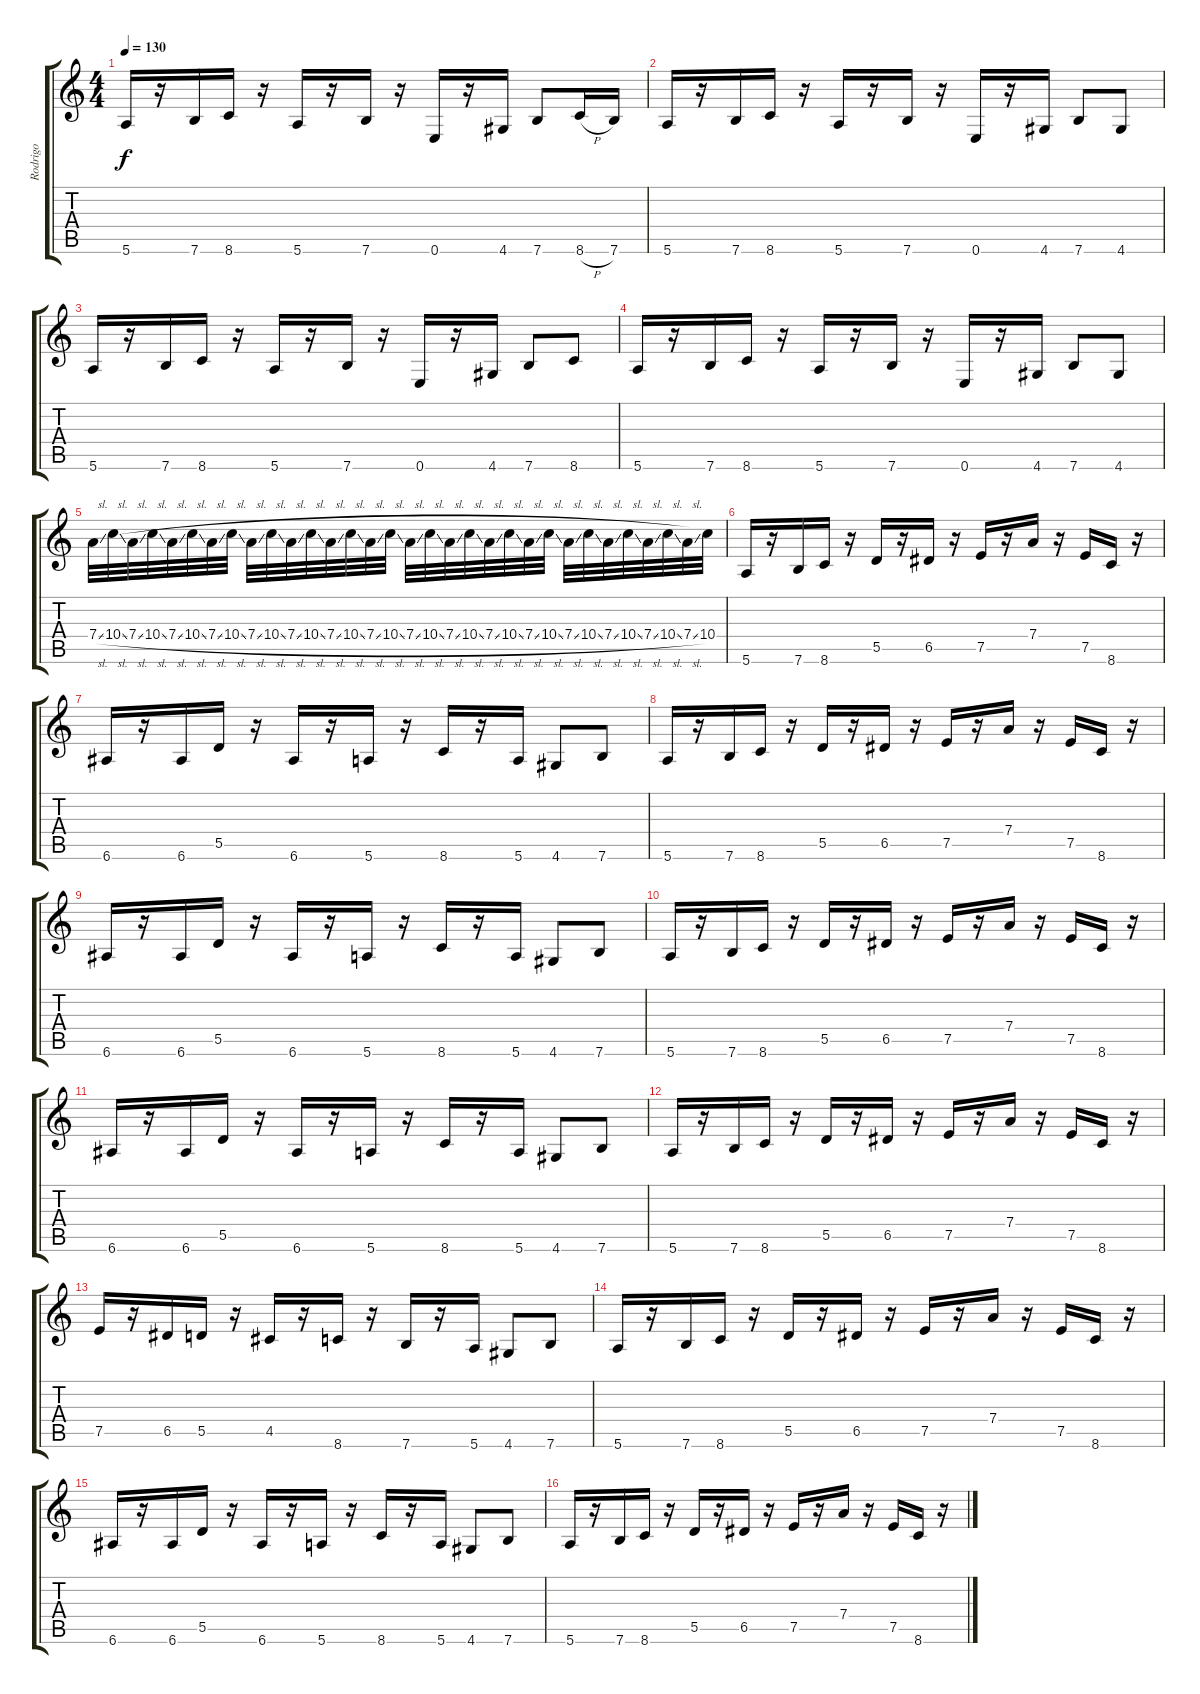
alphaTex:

\track ("Rodrigo" "Rodrigo") {instrument acousticguitarsteel}
\staff {score tabs}
\tuning (E4 B3 G3 D3 A2 E2) {hide}
\ts (4 4)
\tempo 130
\clef g2
\ks c
5.6.16{dy f} r.16 7.6.16 8.6.16 r.16 5.6.16 r.16 7.6.16 r.16 0.6.16 r.16 4.6.16 7.6.8 8.6{h}.16 7.6.16 |
5.6.16 r.16 7.6.16 8.6.16 r.16 5.6.16 r.16 7.6.16 r.16 0.6.16 r.16 4.6.16 7.6.8 4.6.8 |
5.6.16 r.16 7.6.16 8.6.16 r.16 5.6.16 r.16 7.6.16 r.16 0.6.16 r.16 4.6.16 7.6.8 8.6.8 |
5.6.16 r.16 7.6.16 8.6.16 r.16 5.6.16 r.16 7.6.16 r.16 0.6.16 r.16 4.6.16 7.6.8 4.6.8 |
7.4{sl}.32 10.4{sl}.32 7.4{sl}.32 10.4{sl}.32 7.4{sl}.32 10.4{sl}.32 7.4{sl}.32 10.4{sl}.32 7.4{sl}.32 10.4{sl}.32 7.4{sl}.32 10.4{sl}.32 7.4{sl}.32 10.4{sl}.32 7.4{sl}.32 10.4{sl}.32 7.4{sl}.32 10.4{sl}.32 7.4{sl}.32 10.4{sl}.32 7.4{sl}.32 10.4{sl}.32 7.4{sl}.32 10.4{sl}.32 7.4{sl}.32 10.4{sl}.32 7.4{sl}.32 10.4{sl}.32 7.4{sl}.32 10.4{sl}.32 7.4{sl}.32 10.4.32 |
5.6.16 r.16 7.6.16 8.6.16 r.16 5.5.16 r.16 6.5.16 r.16 7.5.16 r.16 7.4.16 r.16 7.5.16 8.6.16 r.16 |
6.6.16 r.16 6.6.16 5.5.16 r.16 6.6.16 r.16 5.6.16 r.16 8.6.16 r.16 5.6.16 4.6.8 7.6.8 |
5.6.16 r.16 7.6.16 8.6.16 r.16 5.5.16 r.16 6.5.16 r.16 7.5.16 r.16 7.4.16 r.16 7.5.16 8.6.16 r.16 |
6.6.16 r.16 6.6.16 5.5.16 r.16 6.6.16 r.16 5.6.16 r.16 8.6.16 r.16 5.6.16 4.6.8 7.6.8 |
5.6.16 r.16 7.6.16 8.6.16 r.16 5.5.16 r.16 6.5.16 r.16 7.5.16 r.16 7.4.16 r.16 7.5.16 8.6.16 r.16 |
6.6.16 r.16 6.6.16 5.5.16 r.16 6.6.16 r.16 5.6.16 r.16 8.6.16 r.16 5.6.16 4.6.8 7.6.8 |
5.6.16 r.16 7.6.16 8.6.16 r.16 5.5.16 r.16 6.5.16 r.16 7.5.16 r.16 7.4.16 r.16 7.5.16 8.6.16 r.16 |
7.5.16 r.16 6.5.16 5.5.16 r.16 4.5.16 r.16 8.6.16 r.16 7.6.16 r.16 5.6.16 4.6.8 7.6.8 |
5.6.16 r.16 7.6.16 8.6.16 r.16 5.5.16 r.16 6.5.16 r.16 7.5.16 r.16 7.4.16 r.16 7.5.16 8.6.16 r.16 |
6.6.16 r.16 6.6.16 5.5.16 r.16 6.6.16 r.16 5.6.16 r.16 8.6.16 r.16 5.6.16 4.6.8 7.6.8 |
5.6.16 r.16 7.6.16 8.6.16 r.16 5.5.16 r.16 6.5.16 r.16 7.5.16 r.16 7.4.16 r.16 7.5.16 8.6.16 r.16
